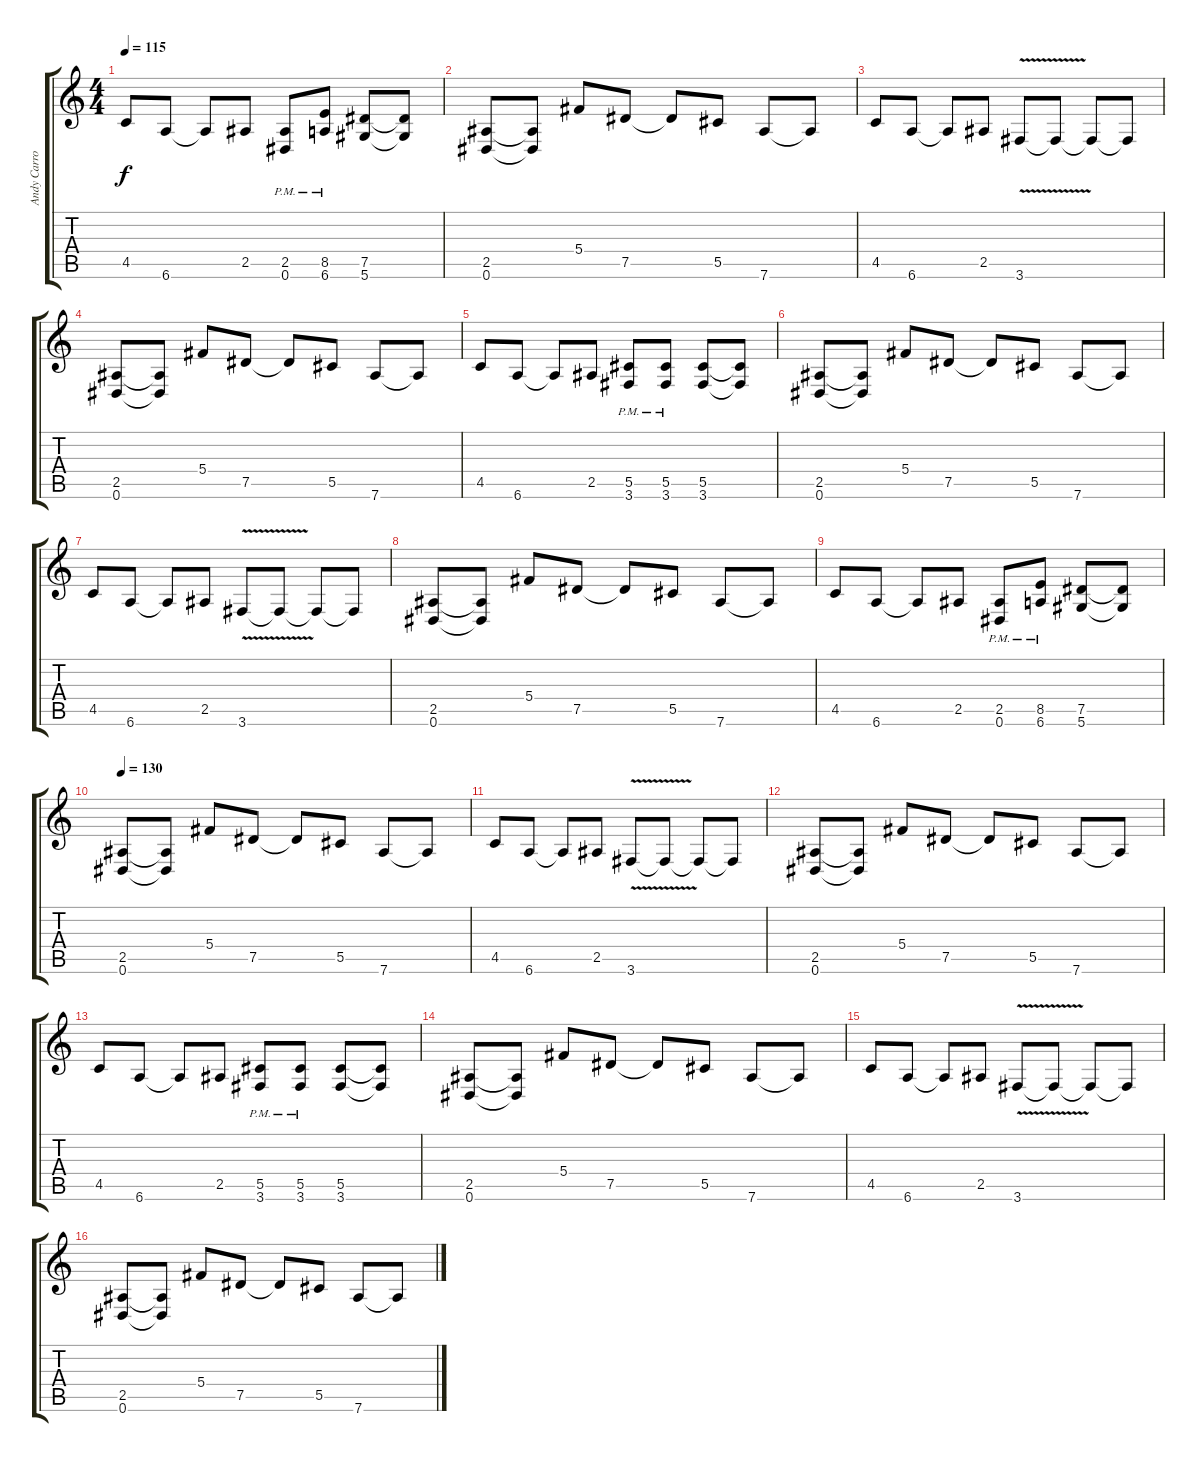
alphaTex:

\track ("Andy Carroll" "Andy Carro") {instrument distortionguitar}
\staff {score tabs}
\tuning (Eb4 Bb3 Gb3 Db3 Ab2 Eb2) {hide}
\ts (4 4)
\tempo 115
\clef g2
\ks c
4.5.8{dy f} 6.6.8 6.6{t}.8 2.5.8 (2.5{pm} 0.6{pm}).8 (8.5{pm} 6.6{pm}).8 (7.5 5.6).8 (7.5{t} 5.6{t}).8 |
(2.5 0.6).8 (2.5{t} 0.6{t}).8 5.4.8 7.5.8 7.5{t}.8 5.5.8 7.6.8 7.6{t}.8 |
4.5.8 6.6.8 6.6{t}.8 2.5.8 3.6{v}.8 3.6{t}.8 3.6{t}.8 3.6{t}.8 |
(2.5 0.6).8 (2.5{t} 0.6{t}).8 5.4.8 7.5.8 7.5{t}.8 5.5.8 7.6.8 7.6{t}.8 |
4.5.8 6.6.8 6.6{t}.8 2.5.8 (5.5{pm} 3.6{pm}).8 (5.5{pm} 3.6{pm}).8 (5.5 3.6).8 (5.5{t} 3.6{t}).8 |
(2.5 0.6).8 (2.5{t} 0.6{t}).8 5.4.8 7.5.8 7.5{t}.8 5.5.8 7.6.8 7.6{t}.8 |
4.5.8 6.6.8 6.6{t}.8 2.5.8 3.6{v}.8 3.6{t}.8 3.6{t}.8 3.6{t}.8 |
(2.5 0.6).8 (2.5{t} 0.6{t}).8 5.4.8 7.5.8 7.5{t}.8 5.5.8 7.6.8 7.6{t}.8 |
4.5.8 6.6.8 6.6{t}.8 2.5.8 (2.5{pm} 0.6{pm}).8 (8.5{pm} 6.6{pm}).8 (7.5 5.6).8 (7.5{t} 5.6{t}).8 |
\tempo 130
(2.5 0.6).8 (2.5{t} 0.6{t}).8 5.4.8 7.5.8 7.5{t}.8 5.5.8 7.6.8 7.6{t}.8 |
4.5.8 6.6.8 6.6{t}.8 2.5.8 3.6{v}.8 3.6{t}.8 3.6{t}.8 3.6{t}.8 |
(2.5 0.6).8 (2.5{t} 0.6{t}).8 5.4.8 7.5.8 7.5{t}.8 5.5.8 7.6.8 7.6{t}.8 |
4.5.8 6.6.8 6.6{t}.8 2.5.8 (5.5{pm} 3.6{pm}).8 (5.5{pm} 3.6{pm}).8 (5.5 3.6).8 (5.5{t} 3.6{t}).8 |
(2.5 0.6).8 (2.5{t} 0.6{t}).8 5.4.8 7.5.8 7.5{t}.8 5.5.8 7.6.8 7.6{t}.8 |
4.5.8 6.6.8 6.6{t}.8 2.5.8 3.6{v}.8 3.6{t}.8 3.6{t}.8 3.6{t}.8 |
(2.5 0.6).8 (2.5{t} 0.6{t}).8 5.4.8 7.5.8 7.5{t}.8 5.5.8 7.6.8 7.6{t}.8
